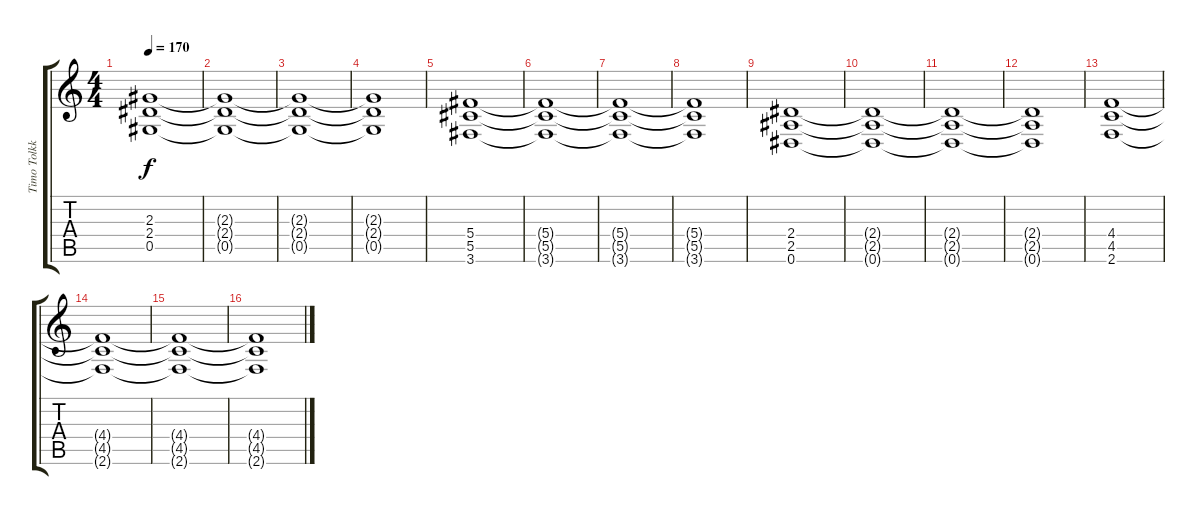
\track ("Timo Tolkki" "Timo Tolkk") {instrument overdrivenguitar}
\staff {score tabs}
\tuning (Eb4 Bb3 Gb3 Db3 Ab2 Eb2) {hide}
\ts (4 4)
\tempo 170
\clef g2
\ks c
(2.3 2.4 0.5).1{dy f} |
(2.3{t} 2.4{t} 0.5{t}).1 |
(2.3{t} 2.4{t} 0.5{t}).1 |
(2.3{t} 2.4{t} 0.5{t}).1 |
(5.4 5.5 3.6).1 |
(5.4{t} 5.5{t} 3.6{t}).1 |
(5.4{t} 5.5{t} 3.6{t}).1 |
(5.4{t} 5.5{t} 3.6{t}).1 |
(2.4 2.5 0.6).1 |
(2.4{t} 2.5{t} 0.6{t}).1 |
(2.4{t} 2.5{t} 0.6{t}).1 |
(2.4{t} 2.5{t} 0.6{t}).1 |
(4.4 4.5 2.6).1 |
(4.4{t} 4.5{t} 2.6{t}).1 |
(4.4{t} 4.5{t} 2.6{t}).1 |
(4.4{t} 4.5{t} 2.6{t}).1
